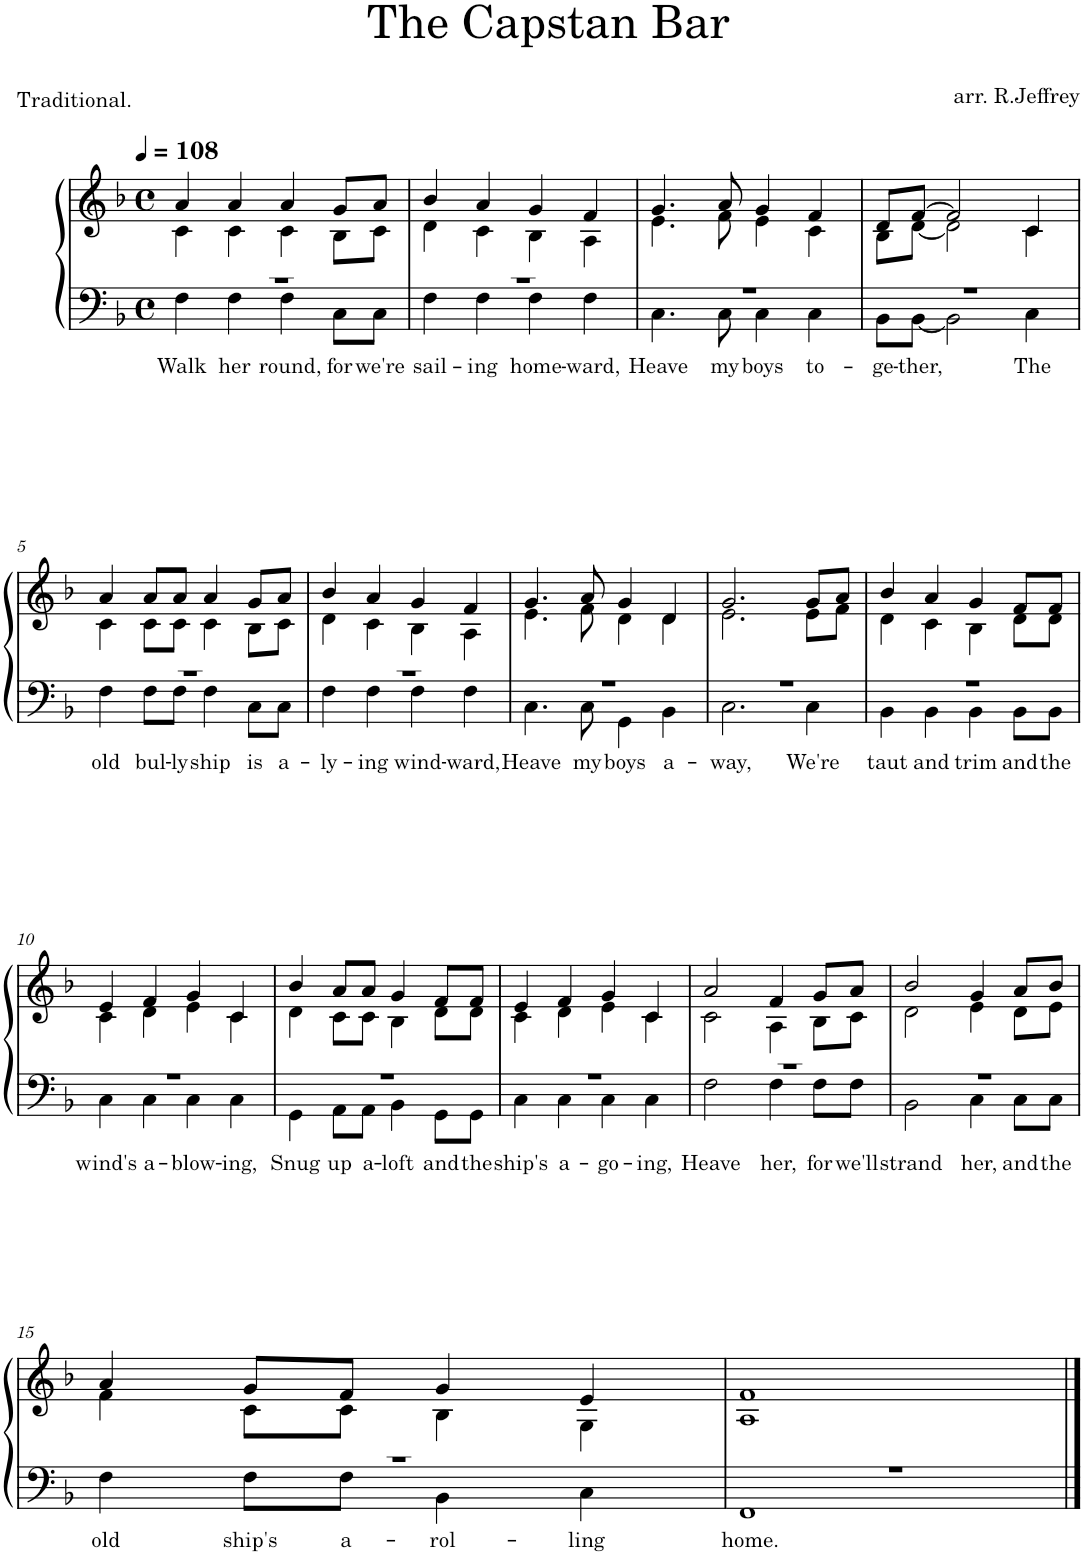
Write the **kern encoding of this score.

**kern	**text	**kern
*part1	*part1	*part1
*staff2	*staff2	*staff1
*I"Piano	*	*
*I'Pno.	*	*
*clefF4	*	*clefG2
*k[b-]	*	*k[b-]
*M4/4	*	*M4/4
*met(c)	*	*met(c)
*MM108	*	*MM108
=1	=1	=1
*^	*	*
!	!	!LO:LY:b	!
*	*	*	*^
1r	4F\	Walk	4a/	4c\
!	!	!LO:LY:b	!	!
.	4F\	her	4a/	4c\
!	!	!LO:LY:b	!	!
.	4F\	round,	4a/	4c\
!	!	!LO:LY:b	!	!
.	8C\L	for	8g/L	8B-\L
!	!	!LO:LY:b	!	!
.	8C\J	we're	8a/J	8c\J
=2	=2	=2	=2	=2
!	!	!LO:LY:b	!	!
1r	4F\	sail-	4b-/	4d\
!	!	!LO:LY:b	!	!
.	4F\	-ing	4a/	4c\
!	!	!LO:LY:b	!	!
.	4F\	home-	4g/	4B-\
!	!	!LO:LY:b	!	!
.	4F\	-ward,	4f/	4A\
=3	=3	=3	=3	=3
!	!	!LO:LY:b	!	!
1r	4.C\	Heave	4.g/	4.e\
!	!	!LO:LY:b	!	!
.	8C\	my	8a/	8f\
!	!	!LO:LY:b	!	!
.	4C\	boys	4g/	4e\
!	!	!LO:LY:b	!	!
.	4C\	to-	4f/	4c\
=4	=4	=4	=4	=4
!	!	!LO:LY:b	!	!
1r	8BB-\L	-ge-	8d/L	8B-\L
!	!	!LO:LY:b	!	!
.	[8BB-\J	-ther,	[8f/J	[8d\J
.	2BB-\]	.	2f/]	2d\]
!	!	!LO:LY:b	!	!
.	4C\	The	4c/	4c\
!!LO:LB:g=z	!!
=5	=5	=5	=5	=5
!	!	!LO:LY:b	!	!
1r	4F\	old	4a/	4c\
!	!	!LO:LY:b	!	!
.	8F\L	bul-	8a/L	8c\L
!	!	!LO:LY:b	!	!
.	8F\J	-ly	8a/J	8c\J
!	!	!LO:LY:b	!	!
.	4F\	ship	4a/	4c\
!	!	!LO:LY:b	!	!
.	8C\L	is	8g/L	8B-\L
!	!	!LO:LY:b	!	!
.	8C\J	a-	8a/J	8c\J
=6	=6	=6	=6	=6
!	!	!LO:LY:b	!	!
1r	4F\	-ly-	4b-/	4d\
!	!	!LO:LY:b	!	!
.	4F\	-ing	4a/	4c\
!	!	!LO:LY:b	!	!
.	4F\	wind-	4g/	4B-\
!	!	!LO:LY:b	!	!
.	4F\	-ward,	4f/	4A\
=7	=7	=7	=7	=7
!	!	!LO:LY:b	!	!
1r	4.C\	Heave	4.g/	4.e\
!	!	!LO:LY:b	!	!
.	8C\	my	8a/	8f\
!	!	!LO:LY:b	!	!
.	4GG\	boys	4g/	4d\
!	!	!LO:LY:b	!	!
.	4BB-\	a-	4d/	4d\
=8	=8	=8	=8	=8
!	!	!LO:LY:b	!	!
1r	2.C\	-way,	2.g/	2.e\
!	!	!LO:LY:b	!	!
.	4C\	We're	8g/L	8e\L
.	.	.	8a/J	8f\J
=9	=9	=9	=9	=9
!	!	!LO:LY:b	!	!
1r	4BB-\	taut	4b-/	4d\
!	!	!LO:LY:b	!	!
.	4BB-\	and	4a/	4c\
!	!	!LO:LY:b	!	!
.	4BB-\	trim	4g/	4B-\
!	!	!LO:LY:b	!	!
.	8BB-\L	and	8f/L	8d\L
!	!	!LO:LY:b	!	!
.	8BB-\J	the	8f/J	8d\J
!!LO:LB:g=z	!!
=10	=10	=10	=10	=10
!	!	!LO:LY:b	!	!
1r	4C\	wind's	4e/	4c\
!	!	!LO:LY:b	!	!
.	4C\	a-	4f/	4d\
!	!	!LO:LY:b	!	!
.	4C\	-blow-	4g/	4e\
!	!	!LO:LY:b	!	!
.	4C\	-ing,	4c/	4c\
=11	=11	=11	=11	=11
!	!	!LO:LY:b	!	!
1r	4GG\	Snug	4b-/	4d\
!	!	!LO:LY:b	!	!
.	8AA\L	up	8a/L	8c\L
!	!	!LO:LY:b	!	!
.	8AA\J	a-	8a/J	8c\J
!	!	!LO:LY:b	!	!
.	4BB-\	-loft	4g/	4B-\
!	!	!LO:LY:b	!	!
.	8GG\L	and	8f/L	8d\L
!	!	!LO:LY:b	!	!
.	8GG\J	the	8f/J	8d\J
=12	=12	=12	=12	=12
!	!	!LO:LY:b	!	!
1r	4C\	ship's	4e/	4c\
!	!	!LO:LY:b	!	!
.	4C\	a-	4f/	4d\
!	!	!LO:LY:b	!	!
.	4C\	-go-	4g/	4e\
!	!	!LO:LY:b	!	!
.	4C\	-ing,	4c/	4c\
=13	=13	=13	=13	=13
!	!	!LO:LY:b	!	!
1r	2F\	Heave	2a/	2c\
!	!	!LO:LY:b	!	!
.	4F\	her,	4f/	4A\
!	!	!LO:LY:b	!	!
.	8F\L	for	8g/L	8B-\L
!	!	!LO:LY:b	!	!
.	8F\J	we'll	8a/J	8c\J
=14	=14	=14	=14	=14
!	!	!LO:LY:b	!	!
1r	2BB-\	strand	2b-/	2d\
!	!	!LO:LY:b	!	!
.	4C\	her,	4g/	4e\
!	!	!LO:LY:b	!	!
.	8C\L	and	8a/L	8d\L
!	!	!LO:LY:b	!	!
.	8C\J	the	8b-/J	8e\J
!!LO:LB:g=z	!!
=15	=15	=15	=15	=15
!	!	!LO:LY:b	!	!
1r	4F\	old	4a/	4f\
!	!	!LO:LY:b	!	!
.	8F\L	ship's	8g/L	8c\L
!	!	!LO:LY:b	!	!
.	8F\J	a-	8f/J	8c\J
!	!	!LO:LY:b	!	!
.	4BB-\	-rol-	4g/	4B-\
!	!	!LO:LY:b	!	!
.	4C\	-ling	4e/	4G\
=16	=16	=16	=16	=16
!	!	!LO:LY:b	!	!
1r	1FF	home.	1f	1A
*v	*v	*	*	*
*	*	*v	*v
==	==	==
*-	*-	*-
